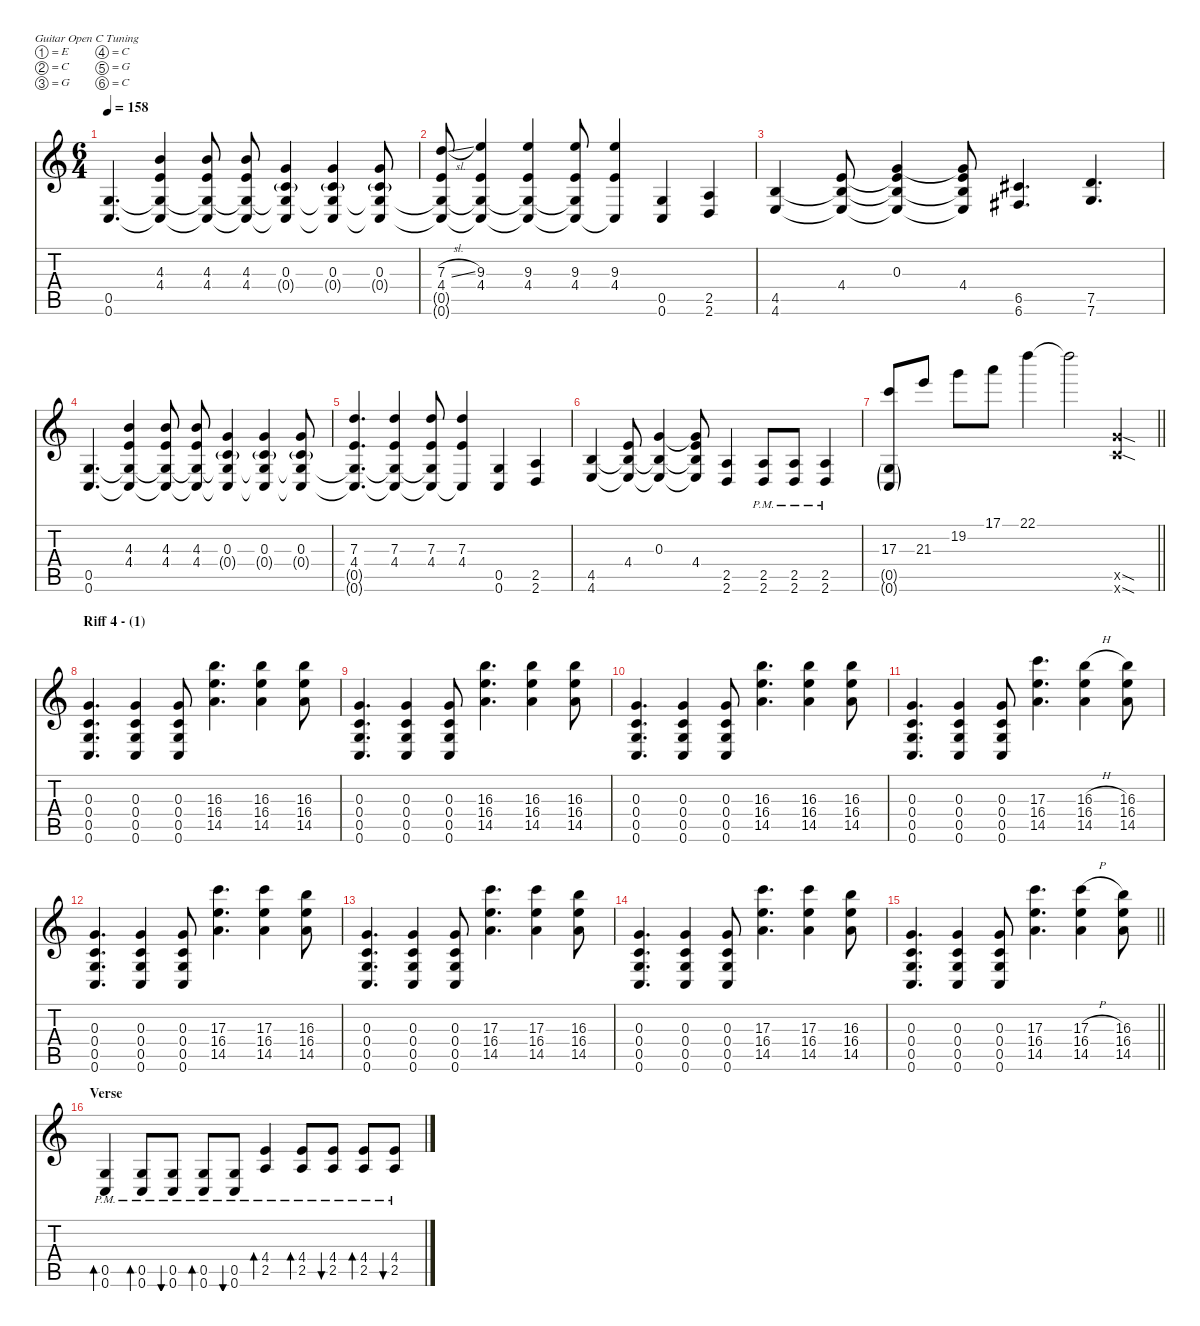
\defaultSystemsLayout 4
\hideDynamics
\bracketExtendMode nobrackets
\singleTrackTrackNamePolicy hidden
\multiTrackTrackNamePolicy hidden
\firstSystemTrackNameMode fullname
\firstSystemTrackNameOrientation horizontal
\otherSystemsTrackNameOrientation horizontal
\track ("Rythm 2 - Devin" "dist.guit.") {defaultSystemsLayout 4 mute instrument distortionguitar}
\staff {score tabs}
\tuning (E4 C4 G3 C3 G2 C2)
\ts (6 4)
\tempo 158
\clef g2
\ks c
(0.5 0.6).4{d dy f beam Up} (4.3 4.4 0.5{t} 0.6{t}).4{beam Up} (4.3 4.4 0.5{t} 0.6{t}).8{beam Up} (4.3 4.4 0.5{t} 0.6{t}).8{beam Up} (0.3 0.4{g} 0.5{t} 0.6{t}).4{beam Up} (0.3 0.4{g} 0.5{t} 0.6{t}).4{beam Up} (0.3 0.4{g} 0.5{t} 0.6{t}).8{beam Up} |
(7.3{sl} 4.4 0.5{t} 0.6{t}).8{beam Up} (9.3 4.4 0.5{t} 0.6{t}).4{beam Up} (9.3 4.4 0.5{t} 0.6{t}).4{beam Up} (9.3 4.4 0.5{t} 0.6{t}).8{beam Up} (9.3 4.4 0.6{t}).4{beam Up} (0.5 0.6).4{beam Up} (2.5 2.6).4{beam Up} |
(4.5 4.6).4{beam Up} (4.4 4.5{t} 4.6{t}).8{beam Up} (0.3 4.4{t} 4.5{t} 4.6{t}).4{beam Up} (0.3{t} 4.4 4.5{t} 4.6{t}).8{beam Up} (6.5{acc #} 6.6{acc #}).4{d beam Up} (7.5 7.6).4{d beam Up} |
(0.5 0.6).4{d beam Up} (4.3 4.4 0.5{t} 0.6{t}).4{beam Up} (4.3 4.4 0.5{t} 0.6{t}).8{beam Up} (4.3 4.4 0.5{t} 0.6{t}).8{beam Up} (0.3 0.4{g} 0.5{t} 0.6{t}).4{beam Up} (0.3 0.4{g} 0.5{t} 0.6{t}).4{beam Up} (0.3 0.4{g} 0.5{t} 0.6{t}).8{beam Up} |
(7.3 4.4 0.5{t} 0.6{t}).4{d beam Up} (7.3 4.4 0.5{t} 0.6{t}).4{beam Up} (7.3 4.4 0.5{t} 0.6{t}).8{beam Up} (7.3 4.4 0.6{t}).4{beam Up} (0.5 0.6).4{beam Up} (2.5 2.6).4{beam Up} |
(4.5 4.6).4{beam Up} (4.4 4.5{t} 4.6{t}).8{beam Up} (0.3 4.5{t} 4.6{t}).4{beam Up} (0.3{t} 4.4 4.5{t} 4.6{t}).8{beam Up} (2.5 2.6).4{beam Up} (2.5{pm} 2.6{pm}).8{beam Up} (2.5{pm} 2.6{pm}).8{beam Up} (2.5{pm} 2.6{pm}).4{beam Up} |
\barLineRight lightlight
(0.6{g} 17.3 0.5{g}).8{beam Up beam merge} 21.3.8{beam Up beam split} 19.2.8{beam Down beam merge} 17.1.8{beam Down beam split} 22.1.4{beam Down beam merge} 22.1{t}.2{beam Down} (12.6{sod x} 12.5{sod x}).4{beam Up} |
\section ("" "Riff 4 - (1)")
(0.3 0.4 0.5 0.6).4{d beam Up} (0.3 0.4 0.5 0.6).4{beam Up} (0.3 0.4 0.5 0.6).8{beam Up} (16.3 16.4 14.5).4{d beam Down} (16.3 16.4 14.5).4{beam Down} (16.3 16.4 14.5).8{beam Down} |
(0.3 0.4 0.5 0.6).4{d beam Up} (0.3 0.4 0.5 0.6).4{beam Up} (0.3 0.4 0.5 0.6).8{beam Up} (16.3 16.4 14.5).4{d beam Down} (16.3 16.4 14.5).4{beam Down} (16.3 16.4 14.5).8{beam Down} |
(0.3 0.4 0.5 0.6).4{d beam Up} (0.3 0.4 0.5 0.6).4{beam Up} (0.3 0.4 0.5 0.6).8{beam Up} (16.3 16.4 14.5).4{d beam Down} (16.3 16.4 14.5).4{beam Down} (16.3 16.4 14.5).8{beam Down} |
(0.3 0.4 0.5 0.6).4{d beam Up} (0.3 0.4 0.5 0.6).4{beam Up} (0.3 0.4 0.5 0.6).8{beam Up} (17.3 16.4 14.5).4{d beam Down} (16.3{h} 16.4 14.5).4{beam Down} (16.3 16.4 14.5).8{beam Down} |
(0.3 0.4 0.5 0.6).4{d beam Up} (0.3 0.4 0.5 0.6).4{beam Up} (0.3 0.4 0.5 0.6).8{beam Up} (17.3 16.4 14.5).4{d beam Down} (17.3 16.4 14.5).4{beam Down} (16.3 16.4 14.5).8{beam Down} |
(0.3 0.4 0.5 0.6).4{d beam Up} (0.3 0.4 0.5 0.6).4{beam Up} (0.3 0.4 0.5 0.6).8{beam Up} (17.3 16.4 14.5).4{d beam Down} (17.3 16.4 14.5).4{beam Down} (16.3 16.4 14.5).8{beam Down} |
(0.3 0.4 0.5 0.6).4{d beam Up} (0.3 0.4 0.5 0.6).4{beam Up} (0.3 0.4 0.5 0.6).8{beam Up} (17.3 16.4 14.5).4{d beam Down} (17.3 16.4 14.5).4{beam Down} (16.3 16.4 14.5).8{beam Down} |
\barLineRight lightlight
(0.3 0.4 0.5 0.6).4{d beam Up} (0.3 0.4 0.5 0.6).4{beam Up} (0.3 0.4 0.5 0.6).8{beam Up} (17.3 16.4 14.5).4{d beam Down} (17.3{h} 16.4 14.5).4{beam Down} (16.3 16.4 14.5).8{beam Down} |
\section ("" "Verse")
(0.5{pm} 0.6{pm}).4{bd 120 beam Up} (0.5{pm} 0.6{pm}).8{bd 120 beam Up} (0.5{pm} 0.6{pm}).8{bu 120 beam Up} (0.5{pm} 0.6{pm}).8{bd 120 beam Up} (0.5{pm} 0.6{pm}).8{bu 120 beam Up} (4.4{pm} 2.5{pm}).4{bd 120 beam Up} (4.4{pm} 2.5{pm}).8{bd 120 beam Up} (4.4{pm} 2.5{pm}).8{bu 120 beam Up} (4.4{pm} 2.5{pm}).8{bd 120 beam Up} (4.4{pm} 2.5{pm}).8{bu 120 beam Up}
